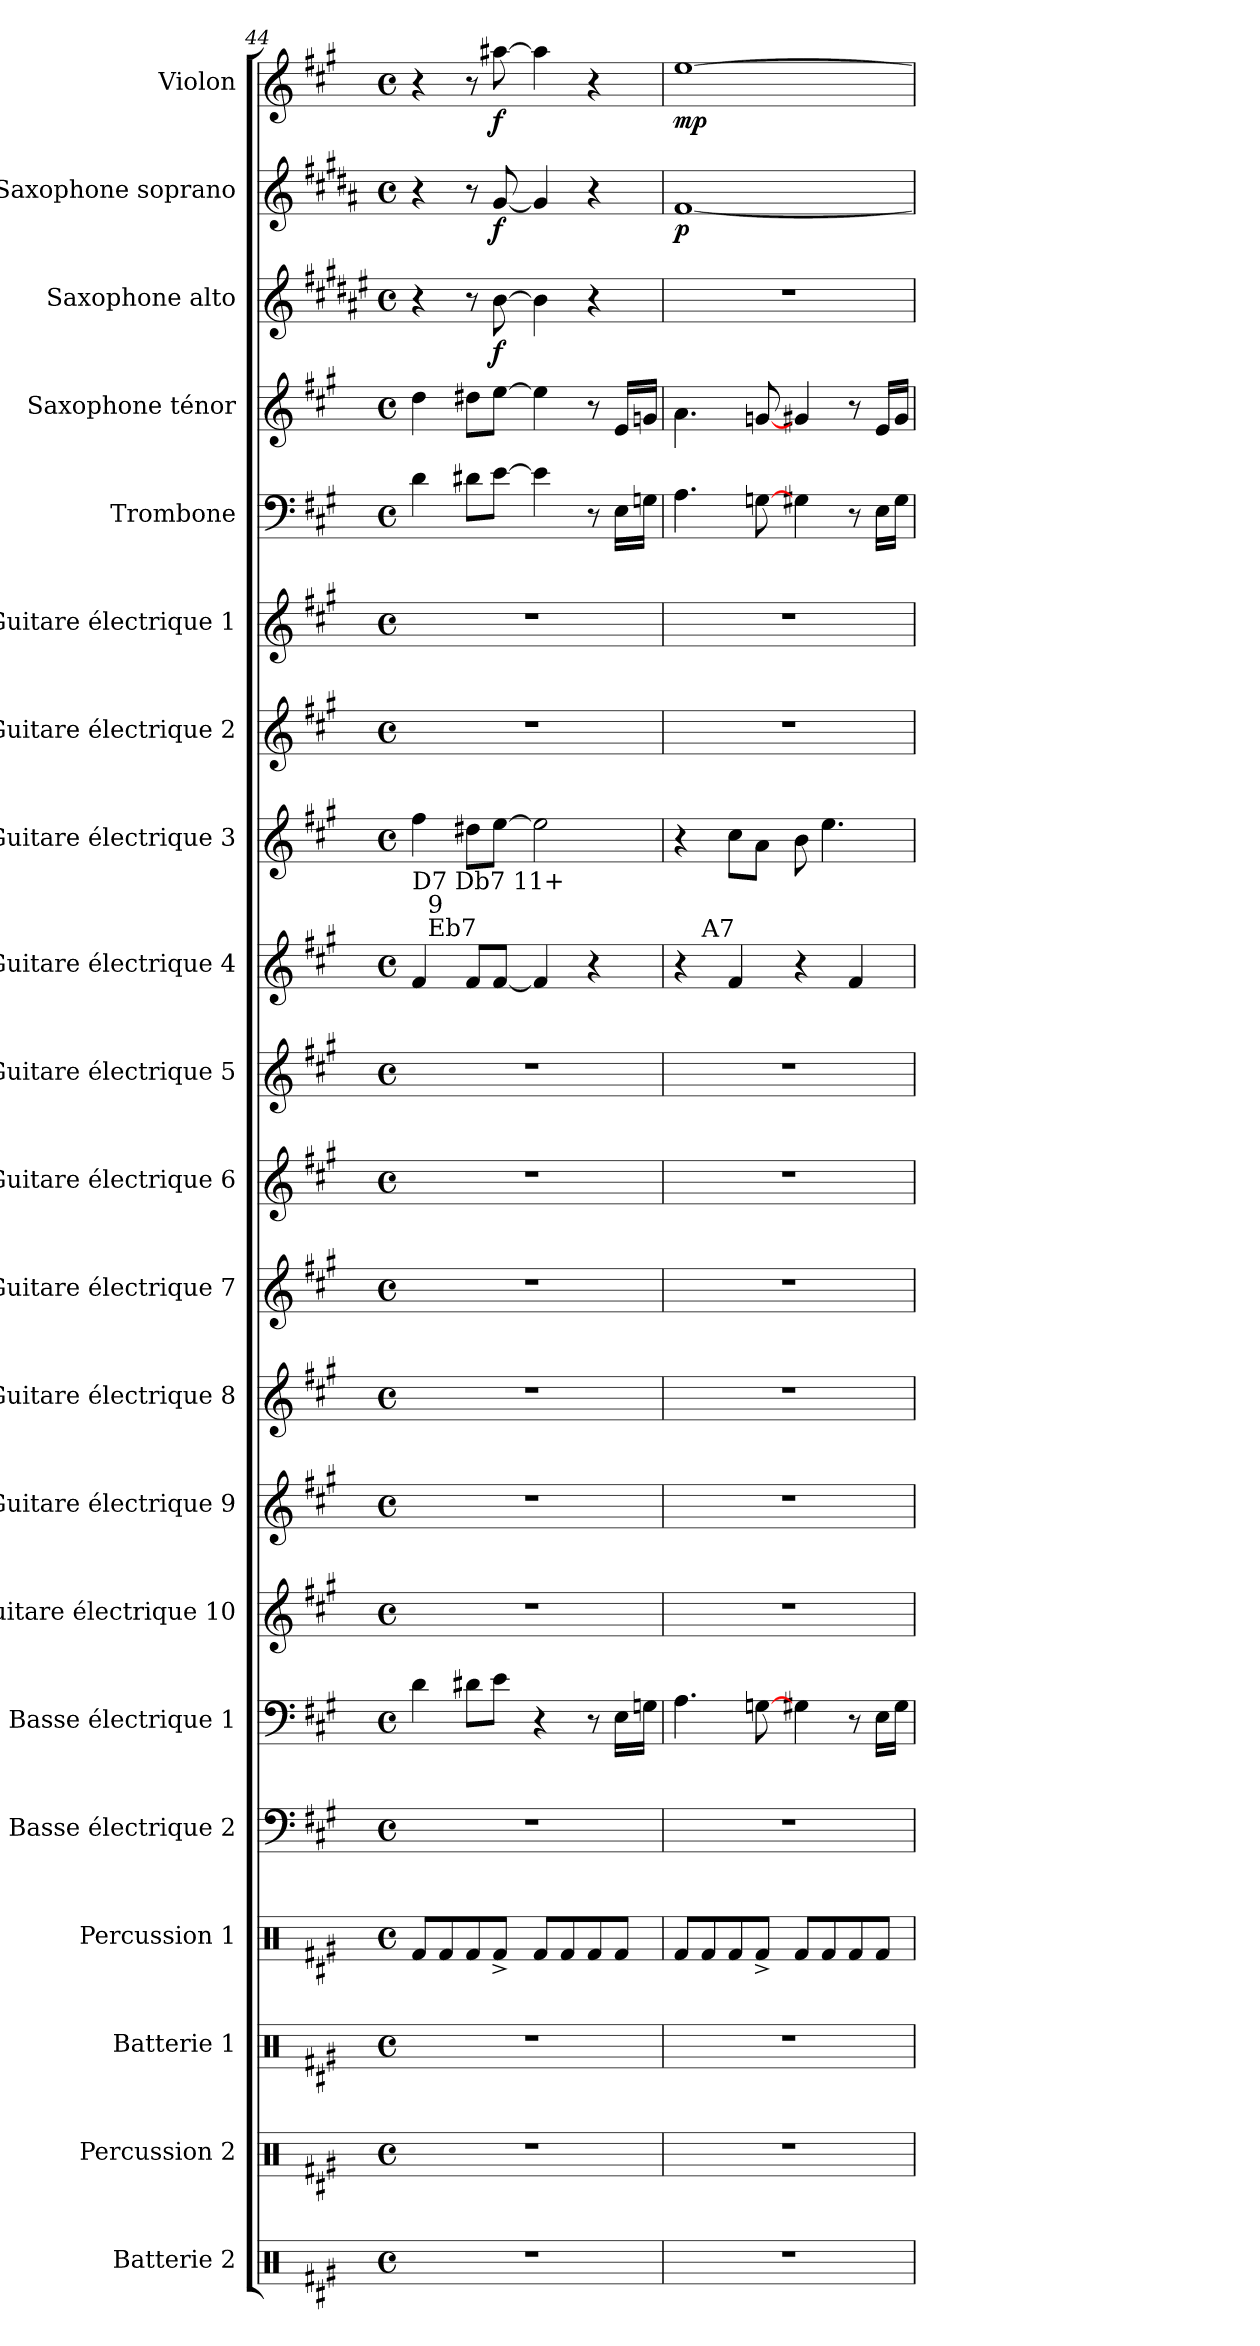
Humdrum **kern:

**kern	**kern	**kern	**kern	**kern	**kern	**kern	**kern	**kern	**kern	**kern	**kern	**kern	**kern	**kern	**kern	**kern	**kern	**kern	**dynam	**kern	**dynam	**kern	**dynam
*part21	*part20	*part19	*part18	*part17	*part16	*part15	*part14	*part13	*part12	*part11	*part10	*part9	*part8	*part7	*part6	*part5	*part4	*part3	*part3	*part2	*part2	*part1	*part1
*staff21	*staff20	*staff19	*staff18	*staff17	*staff16	*staff15	*staff14	*staff13	*staff12	*staff11	*staff10	*staff9	*staff8	*staff7	*staff6	*staff5	*staff4	*staff3	*staff3	*staff2	*staff2	*staff1	*staff1
*I"Batterie 2	*I"Percussion 2	*I"Batterie 1	*I"Percussion 1	*I"Basse électrique 2	*I"Basse électrique 1	*I"Guitare électrique 10	*I"Guitare électrique 9	*I"Guitare électrique 8	*I"Guitare électrique 7	*I"Guitare électrique 6	*I"Guitare électrique 5	*I"Guitare électrique 4	*I"Guitare électrique 3	*I"Guitare électrique 2	*I"Guitare électrique 1	*I"Trombone	*I"Saxophone ténor	*I"Saxophone alto	*	*I"Saxophone soprano	*	*I"Violon	*
*I'Batt. 2	*I'Perc. 2	*I'Batt. 1	*I'Perc. 1	*I'B.ƒ. 2	*I'B.ƒ. 1	*I'Gtr.ƒ. 10	*I'Gtr.ƒ. 9	*I'Gtr.ƒ. 8	*I'Gtr.ƒ. 7	*I'Gtr.ƒ. 6	*I'Gtr.ƒ. 5	*I'Gtr.ƒ. 4	*I'Gtr.ƒ. 3	*I'Gtr.ƒ. 2	*I'Gtr.ƒ. 1	*I'Tbn.	*I'Sx. T.	*I'Sx. A.	*	*I'Sx. S.	*	*I'Vln.	*
*clefX	*clefX	*clefX	*clefX	*clefF4	*clefF4	*clefG2	*clefG2	*clefG2	*clefG2	*clefG2	*clefG2	*clefG2	*clefG2	*clefG2	*clefG2	*clefF4	*clefG2	*clefG2	*	*clefG2	*	*clefG2	*
*	*	*	*	*ITrd7c12	*ITrd7c12	*ITrd7c12	*ITrd7c12	*ITrd7c12	*ITrd7c12	*ITrd7c12	*ITrd7c12	*ITrd7c12	*ITrd7c12	*ITrd7c12	*ITrd7c12	*	*ITrd8c14	*ITrd5c9	*	*ITrd1c2	*	*	*
*k[f#c#g#]	*k[f#c#g#]	*k[f#c#g#]	*k[f#c#g#]	*k[f#c#g#]	*k[f#c#g#]	*k[f#c#g#]	*k[f#c#g#]	*k[f#c#g#]	*k[f#c#g#]	*k[f#c#g#]	*k[f#c#g#]	*k[f#c#g#]	*k[f#c#g#]	*k[f#c#g#]	*k[f#c#g#]	*k[f#c#g#]	*k[f#c#g#]	*k[f#c#g#]	*	*k[f#c#g#]	*	*k[f#c#g#]	*
*A:	*A:	*A:	*A:	*A:	*A:	*A:	*A:	*A:	*A:	*A:	*A:	*A:	*A:	*A:	*A:	*A:	*A:	*A:	*	*A:	*	*A:	*
*M4/4	*M4/4	*M4/4	*M4/4	*M4/4	*M4/4	*M4/4	*M4/4	*M4/4	*M4/4	*M4/4	*M4/4	*M4/4	*M4/4	*M4/4	*M4/4	*M4/4	*M4/4	*M4/4	*	*M4/4	*	*M4/4	*
*met(c)	*met(c)	*met(c)	*met(c)	*met(c)	*met(c)	*met(c)	*met(c)	*met(c)	*met(c)	*met(c)	*met(c)	*met(c)	*met(c)	*met(c)	*met(c)	*met(c)	*met(c)	*met(c)	*	*met(c)	*	*met(c)	*
=44	=44	=44	=44	=44	=44	=44	=44	=44	=44	=44	=44	=44	=44	=44	=44	=44	=44	=44	=44	=44	=44	=44	=44
!	!	!	!	!	!	!	!	!	!	!	!	!LO:TX:a:t=D7      Db7      11+\n                        9\n                       Eb7	!	!	!	!	!	!	!	!	!	!	!
1r	1r	1r	8Rf/L	1r	4D\	1r	1r	1r	1r	1r	1r	4F#/	4f#\	1r	1r	4d\	4d\	4r	.	4r	.	4r	.
.	.	.	8Rf/	.	.	.	.	.	.	.	.	.	.	.	.	.	.	.	.	.	.	.	.
.	.	.	8Rf/	.	8D#X\L	.	.	.	.	.	.	8F#/L	8d#X\L	.	.	8d#X\L	8d#X\L	8r	.	8r	.	8r	.
!	!	!	!	!	!	!	!	!	!	!	!	!	!	!	!	!	!	!	!LO:DY:b	!	!LO:DY:b	!	!LO:DY:b
.	.	.	8Rf^</J	.	8E\J	.	.	.	.	.	.	[8F#/J	[8e\J	.	.	[8e\J	[8e\J	[8d\	f	[8f#/	f	[8aa#X\	f
.	.	.	8Rf/L	.	4r	.	.	.	.	.	.	4F#/]	2e\]	.	.	4e\]	4e\]	4d\]	.	4f#/]	.	4aa#\]	.
.	.	.	8Rf/	.	.	.	.	.	.	.	.	.	.	.	.	.	.	.	.	.	.	.	.
.	.	.	8Rf/	.	8r	.	.	.	.	.	.	4r	.	.	.	8r	8r	4r	.	4r	.	4r	.
.	.	.	8Rf/J	.	16EE\LL	.	.	.	.	.	.	.	.	.	.	16E\LL	16E/LL	.	.	.	.	.	.
.	.	.	.	.	16GGn\JJ	.	.	.	.	.	.	.	.	.	.	16G\JJ	16Gn/JJ	.	.	.	.	.	.
=45	=45	=45	=45	=45	=45	=45	=45	=45	=45	=45	=45	=45	=45	=45	=45	=45	=45	=45	=45	=45	=45	=45	=45
!	!	!	!	!	!	!	!	!	!	!	!	!	!	!	!	!	!	!	!	!	!LO:DY:b	!	!LO:DY:b
*	*	*	*	*	*	*	*	*	*	*	*	*^	*	*	*	*	*	*	*	*	*	*	*
1r	1r	1r	8Rf/L	1r	4.AA\	1r	1r	1r	1r	1r	1r	4r	8ryy	4r	1r	1r	4.A\	4.A\	1r	.	[1e	p	[1ee	mp
!	!	!	!	!	!	!	!	!	!	!	!	!	!LO:TX:a:t=A7	!	!	!	!	!	!	!	!	!	!	!
.	.	.	8Rf/	.	.	.	.	.	.	.	.	.	2..ryy	.	.	.	.	.	.	.	.	.	.	.
.	.	.	8Rf/	.	.	.	.	.	.	.	.	4F#/	.	8c#\L	.	.	.	.	.	.	.	.	.	.
.	.	.	8Rf^</J	.	[8GG\	.	.	.	.	.	.	.	.	8A\J	.	.	[8Gn\	[8Gn/	.	.	.	.	.	.
.	.	.	8Rf/L	.	4GG#\	.	.	.	.	.	.	4r	.	8B\	.	.	4G#\	4G#/	.	.	.	.	.	.
.	.	.	8Rf/	.	.	.	.	.	.	.	.	.	.	4.e\	.	.	.	.	.	.	.	.	.	.
.	.	.	8Rf/	.	8r	.	.	.	.	.	.	4F#/	.	.	.	.	8r	8r	.	.	.	.	.	.
.	.	.	8Rf/J	.	16EE\LL	.	.	.	.	.	.	.	.	.	.	.	16E\LL	16E/LL	.	.	.	.	.	.
.	.	.	.	.	16GG#\JJ	.	.	.	.	.	.	.	.	.	.	.	16G#\JJ	16G#/JJ	.	.	.	.	.	.
*	*	*	*	*	*	*	*	*	*	*	*	*v	*v	*	*	*	*	*	*	*	*	*	*	*
=	=	=	=	=	=	=	=	=	=	=	=	=	=	=	=	=	=	=	=	=	=	=	=
*-	*-	*-	*-	*-	*-	*-	*-	*-	*-	*-	*-	*-	*-	*-	*-	*-	*-	*-	*-	*-	*-	*-	*-
